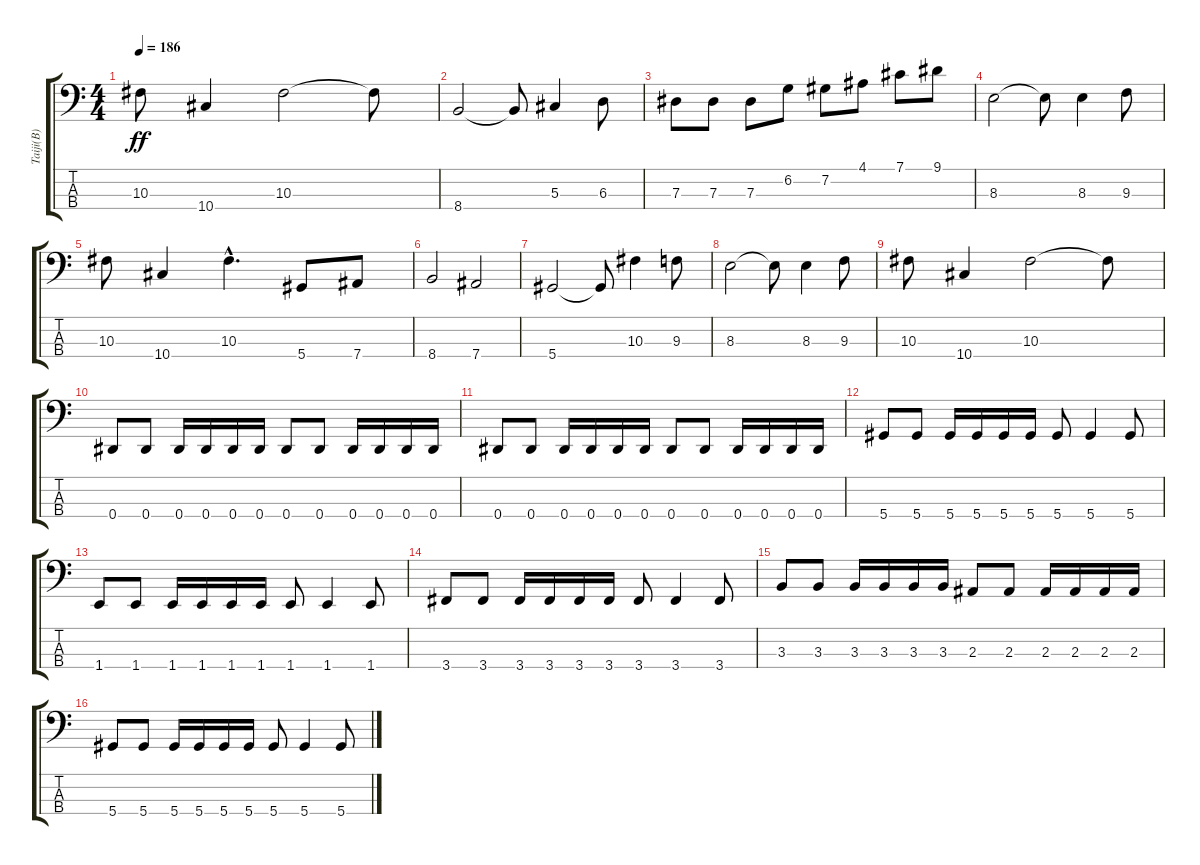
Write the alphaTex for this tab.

\track ("Taiji(B)" "Taiji(B)") {instrument electricbasspick}
\staff {score tabs}
\tuning (Gb2 Db2 Ab1 Eb1) {hide}
\ts (4 4)
\tempo 186
\clef f4
\ks c
10.3.8{dy ff} 10.4.4 10.3.2 10.3{t}.8 |
8.4.2 8.4{t}.8 5.3.4 6.3.8 |
7.3.8 7.3.8 7.3.8 6.2.8 7.2.8 4.1.8 7.1.8 9.1.8 |
8.3.2 8.3{t}.8 8.3.4 9.3.8 |
10.3.8 10.4.4 10.3{hac}.4{d} 5.4.8 7.4.8 |
8.4.2 7.4.2 |
5.4.2 5.4{t}.8 10.3.4 9.3.8 |
8.3.2 8.3{t}.8 8.3.4 9.3.8 |
10.3.8 10.4.4 10.3.2 10.3{t}.8 |
0.4.8 0.4.8 0.4.16 0.4.16 0.4.16 0.4.16 0.4.8 0.4.8 0.4.16 0.4.16 0.4.16 0.4.16 |
0.4.8 0.4.8 0.4.16 0.4.16 0.4.16 0.4.16 0.4.8 0.4.8 0.4.16 0.4.16 0.4.16 0.4.16 |
5.4.8 5.4.8 5.4.16 5.4.16 5.4.16 5.4.16 5.4.8 5.4.4 5.4.8 |
1.4.8 1.4.8 1.4.16 1.4.16 1.4.16 1.4.16 1.4.8 1.4.4 1.4.8 |
3.4.8 3.4.8 3.4.16 3.4.16 3.4.16 3.4.16 3.4.8 3.4.4 3.4.8 |
3.3.8 3.3.8 3.3.16 3.3.16 3.3.16 3.3.16 2.3.8 2.3.8 2.3.16 2.3.16 2.3.16 2.3.16 |
5.4.8 5.4.8 5.4.16 5.4.16 5.4.16 5.4.16 5.4.8 5.4.4 5.4.8
